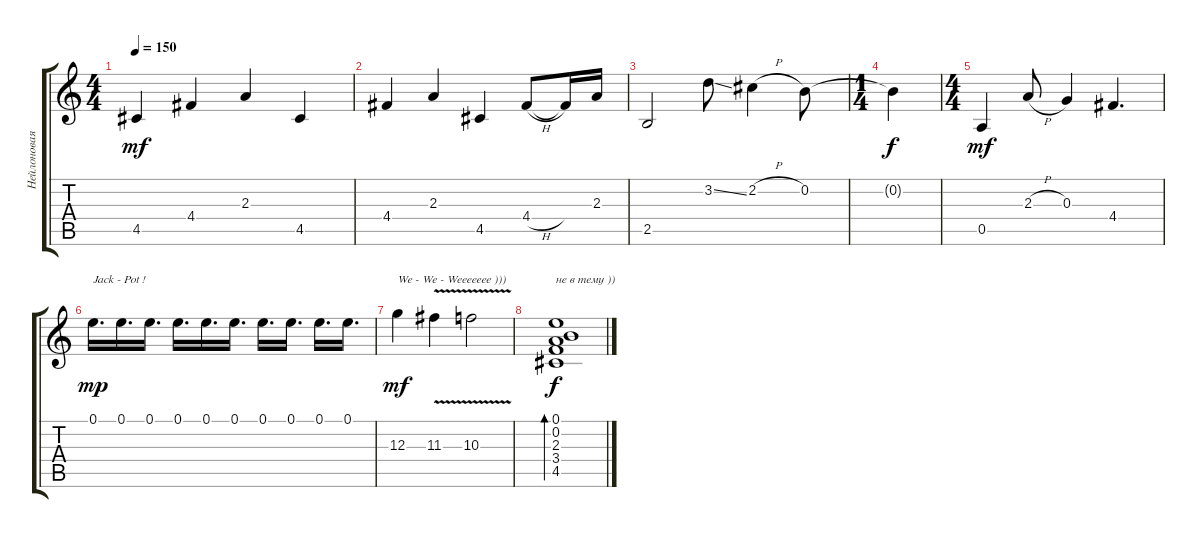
\track ("Нейлоновая  гитара с металлической 4-ой" "Нейлоновая") {instrument acousticguitarnylon}
\staff {score tabs}
\tuning (E4 B3 G3 D3 A2 E2) {hide}
\ts (4 4)
\tempo 150
\clef g2
\ks aminor
4.5.4{dy mf} 4.4.4 2.3.4 4.5.4 |
4.4.4 2.3.4 4.5.4 4.4{h}.8 4.4{t}.16 2.3.16 |
2.5.2 3.2{ss}.8 2.2{h}.4 0.2.8 |
\ts (1 4)
0.2{t}.4{dy f} |
\ts (4 4)
0.5.4{dy mf} 2.3{h}.8 0.3.4 4.4.4{d} |
0.1.16{d txt "Jack - Pot !" dy mp instrument acousticguitarnylon} 0.1.16{d} 0.1.16{d} 0.1.16{d} 0.1.16{d} 0.1.16{d} 0.1.16{d} 0.1.16{d} 0.1.16{d} 0.1.16{d} |
12.3.4{txt "We - We - Weeeeeee )))" dy mf} 11.3{v}.4 10.3{v}.2 |
(0.1 0.2 2.3 3.4 4.5).1{bd 240 txt "не в тему ))" dy f}
